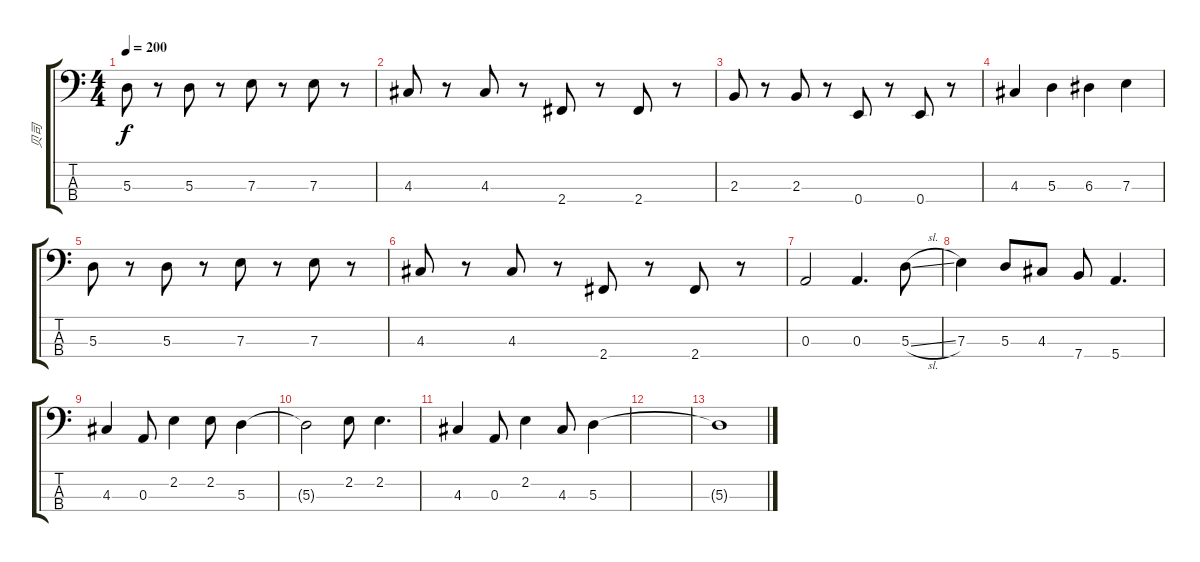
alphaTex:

\track ("贝司" "贝司") {instrument electricbassfinger}
\staff {score tabs}
\tuning (G2 D2 A1 E1) {hide}
\ts (4 4)
\tempo 200
\clef f4
\ks c
5.3.8{dy f} r.8 5.3.8 r.8 7.3.8 r.8 7.3.8 r.8 |
4.3.8 r.8 4.3.8 r.8 2.4.8 r.8 2.4.8 r.8 |
2.3.8 r.8 2.3.8 r.8 0.4.8 r.8 0.4.8 r.8 |
4.3.4 5.3.4 6.3.4 7.3.4 |
5.3.8 r.8 5.3.8 r.8 7.3.8 r.8 7.3.8 r.8 |
4.3.8 r.8 4.3.8 r.8 2.4.8 r.8 2.4.8 r.8 |
0.3.2 0.3.4{d} 5.3{sl}.8 |
7.3.4 5.3.8 4.3.8 7.4.8 5.4.4{d} |
4.3.4 0.3.8 2.2.4 2.2.8 5.3.4 |
5.3{t}.2 2.2.8 2.2.4{d} |
4.3.4 0.3.8 2.2.4 4.3.8 5.3.4 |
|
5.3{t}.1
